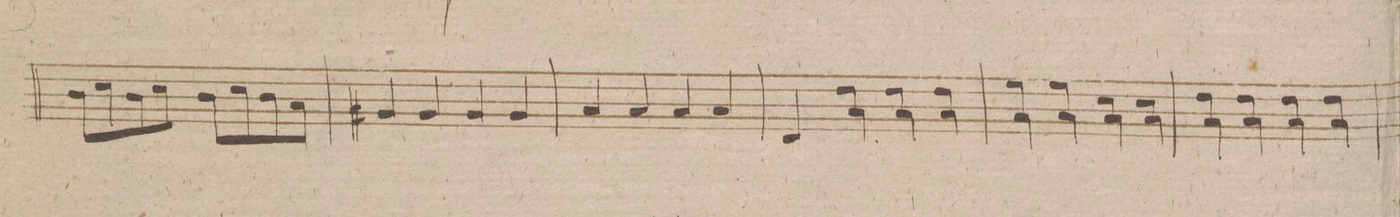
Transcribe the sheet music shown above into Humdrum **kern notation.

**kern	**dynam
*I"Viola.	*
*clefC3	*
*k[f#c#g#d#]	*
*met(c)	*
*M4/4	*
8c#\L	.
8d#\	.
8c#\	.
8d#\J	.
8c#\L	.
8d#\	.
8c#\	.
8B\J	.
=289	=289
4A#X/	.
4A#/	.
4A#/	.
4A#/	.
=290	=290
4B/	.
4B/	.
4B/	.
4B/	.
=291	=291
4E/	.
4e\ 4B\	.
4e\ 4B\	.
4e\ 4B\	.
=292	=292
4f#\ 4B\	.
4f#\ 4B\	.
4d#\ 4B\	.
4d#\ 4B\	.
=293	=293
4e\ 4B\	.
4e\ 4B\	.
4e\ 4B\	.
4e\ 4B\	.
=294	=294
*-	*-
